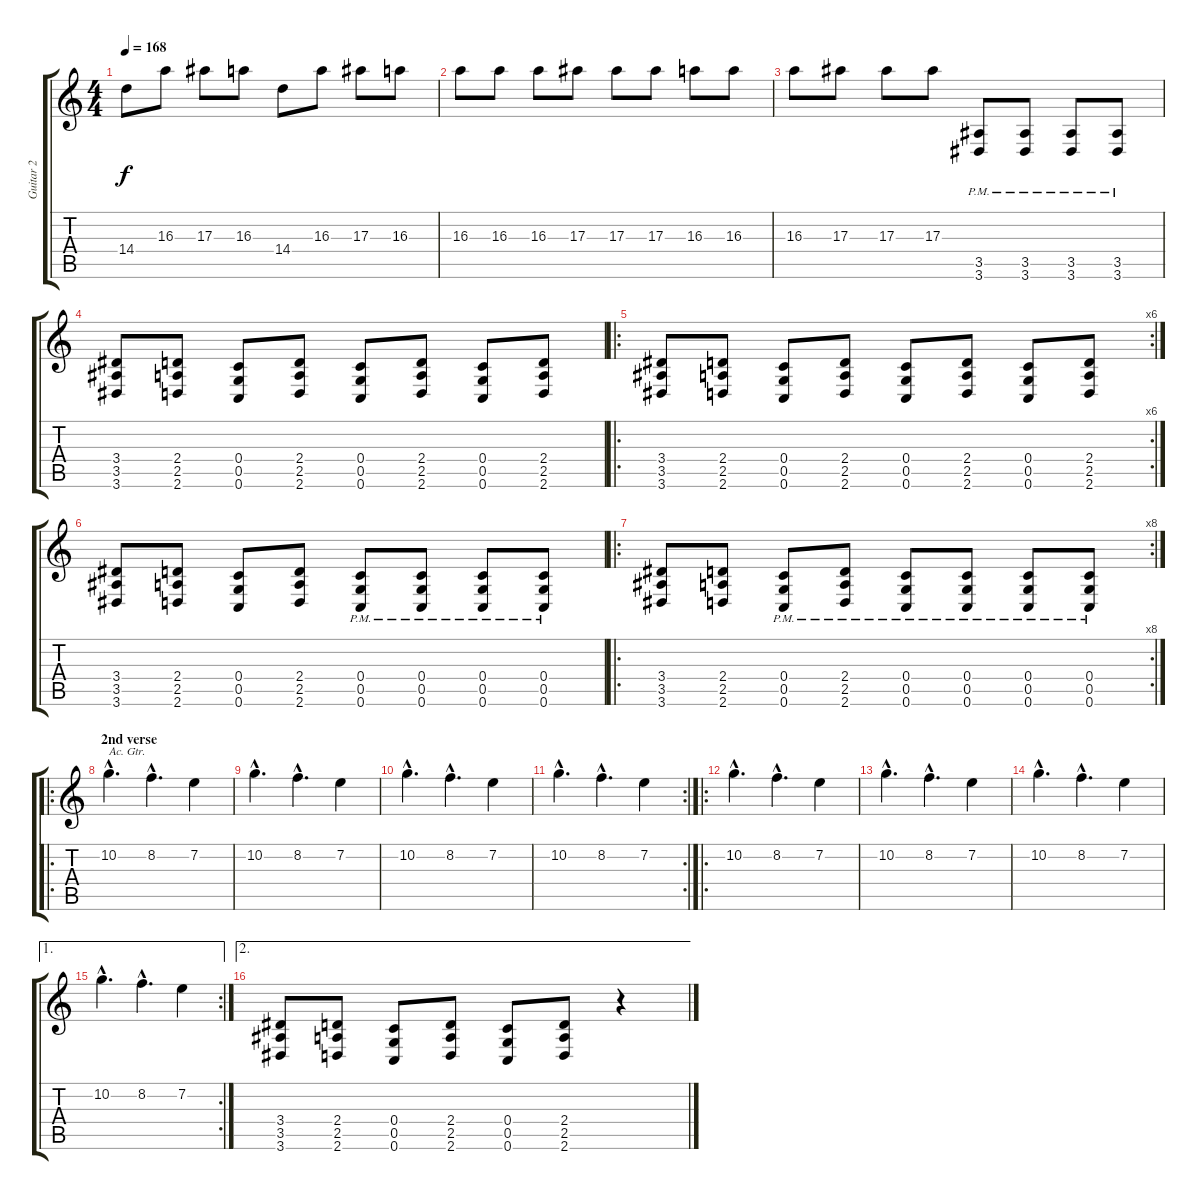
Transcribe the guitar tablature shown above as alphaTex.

\track ("Guitar 2" "Guitar 2") {instrument distortionguitar}
\staff {score tabs}
\tuning (D4 A3 F3 C3 G2 C2) {hide}
\ts (4 4)
\tempo 168
\clef g2
\ks c
14.4.8{dy f} 16.3.8 17.3.8 16.3.8 14.4.8 16.3.8 17.3.8 16.3.8 |
16.3.8 16.3.8 16.3.8 17.3.8 17.3.8 17.3.8 16.3.8 16.3.8 |
16.3.8 17.3.8 17.3.8 17.3.8 (3.5{pm} 3.6{pm}).8{instrument distortionguitar} (3.5{pm} 3.6{pm}).8 (3.5{pm} 3.6{pm}).8 (3.5{pm} 3.6{pm}).8 |
(3.4 3.5 3.6).8{instrument distortionguitar} (2.4 2.5 2.6).8 (0.4 0.5 0.6).8 (2.4 2.5 2.6).8 (0.4 0.5 0.6).8 (2.4 2.5 2.6).8 (0.4 0.5 0.6).8 (2.4 2.5 2.6).8 |
\ro
\rc 6
(3.4 3.5 3.6).8 (2.4 2.5 2.6).8 (0.4 0.5 0.6).8 (2.4 2.5 2.6).8 (0.4 0.5 0.6).8 (2.4 2.5 2.6).8 (0.4 0.5 0.6).8 (2.4 2.5 2.6).8 |
(3.4 3.5 3.6).8 (2.4 2.5 2.6).8 (0.4 0.5 0.6).8 (2.4 2.5 2.6).8 (0.4{pm} 0.5{pm} 0.6{pm}).8 (0.4{pm} 0.5{pm} 0.6{pm}).8 (0.4{pm} 0.5{pm} 0.6{pm}).8 (0.4{pm} 0.5{pm} 0.6{pm}).8 |
\ro
\rc 8
(3.4 3.5 3.6).8 (2.4 2.5 2.6).8 (0.4{pm} 0.5{pm} 0.6{pm}).8 (2.4{pm} 2.5{pm} 2.6{pm}).8 (0.4{pm} 0.5{pm} 0.6{pm}).8 (0.4{pm} 0.5{pm} 0.6{pm}).8 (0.4{pm} 0.5{pm} 0.6{pm}).8 (0.4{pm} 0.5{pm} 0.6{pm}).8 |
\ro
\section ("" "2nd verse")
10.2{hac}.4{d txt "Ac. Gtr." instrument acousticguitarnylon} 8.2{hac}.4{d} 7.2.4 |
10.2{hac}.4{d} 8.2{hac}.4{d} 7.2.4 |
10.2{hac}.4{d} 8.2{hac}.4{d} 7.2.4 |
\rc 2
10.2{hac}.4{d} 8.2{hac}.4{d} 7.2.4 |
\ro
10.2{hac}.4{d} 8.2{hac}.4{d} 7.2.4 |
10.2{hac}.4{d} 8.2{hac}.4{d} 7.2.4 |
10.2{hac}.4{d} 8.2{hac}.4{d} 7.2.4 |
\ae 1
\rc 2
10.2{hac}.4{d} 8.2{hac}.4{d} 7.2.4 |
\ae 2
(3.4 3.5 3.6).8{instrument distortionguitar} (2.4 2.5 2.6).8 (0.4 0.5 0.6).8 (2.4 2.5 2.6).8 (0.4 0.5 0.6).8 (2.4 2.5 2.6).8 r.4
